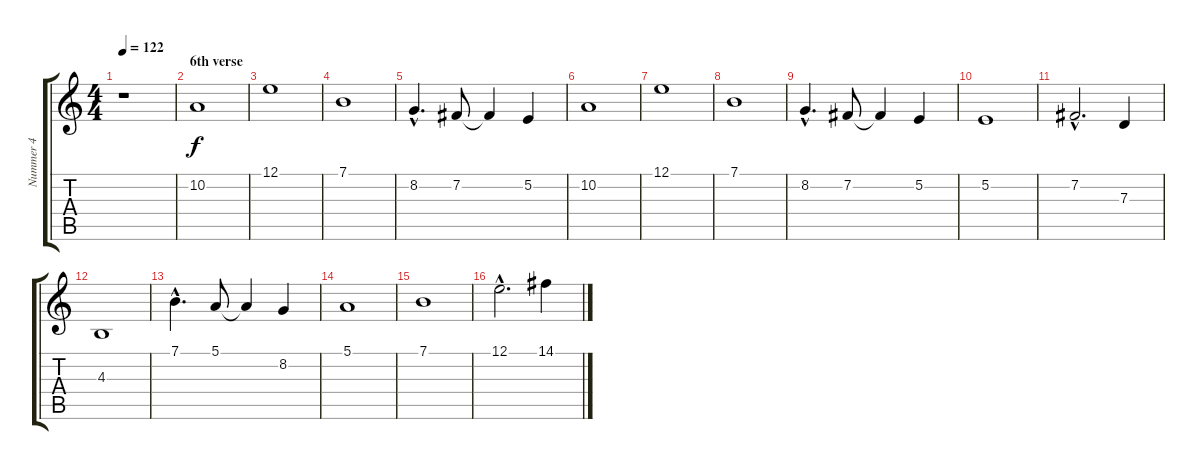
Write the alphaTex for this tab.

\track ("Nummer 4" "Nummer 4") {instrument stringensemble1}
\staff {score tabs}
\tuning (E4 B3 G3 D3 A2 E2) {hide}
\ts (4 4)
\tempo 122
\clef g2
\ks c
r.1{dy f} |
\section ("" "6th verse")
10.2.1 |
12.1.1 |
7.1.1 |
8.2{hac}.4{d} 7.2.8 7.2{t}.4 5.2.4 |
10.2.1 |
12.1.1 |
7.1.1 |
8.2{hac}.4{d} 7.2.8 7.2{t}.4 5.2.4 |
5.2.1 |
7.2{hac}.2{d} 7.3.4 |
4.3.1 |
7.1{hac}.4{d} 5.1.8 5.1{t}.4 8.2.4 |
5.1.1 |
7.1.1 |
12.1{hac}.2{d} 14.1.4
